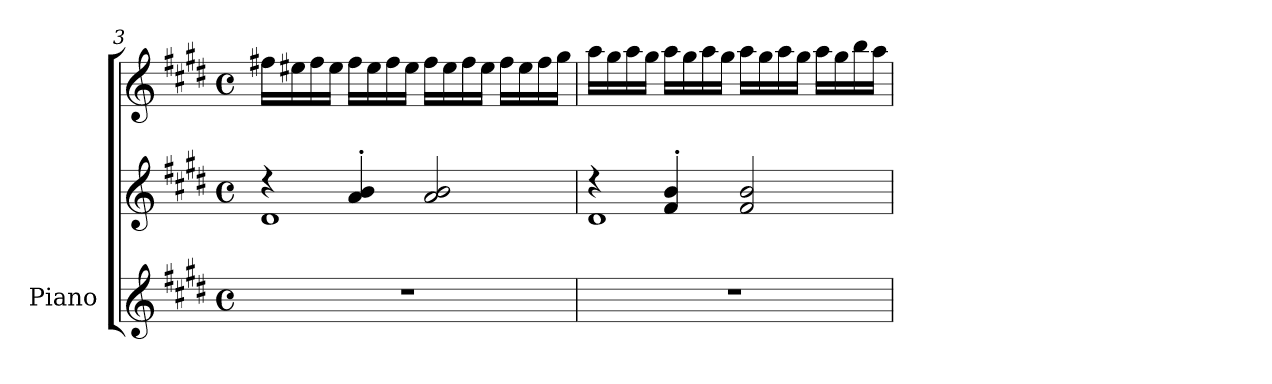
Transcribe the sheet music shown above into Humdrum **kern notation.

**kern	**kern	**kern
*part1	*part1	*part1
*staff3	*staff2	*staff1
*I"Piano	*	*
*I'Pno	*	*
!!LO:LB:g=z
*clefG2	*clefG2	*clefG2
*k[f#c#g#d#]	*k[f#c#g#d#]	*k[f#c#g#d#]
*M4/4	*M4/4	*M4/4
*met(c)	*met(c)	*met(c)
=3	=3	=3
*	*^	*
1r	4r	1d#	16ff#X\LL
.	.	.	16ee#X\
.	.	.	16ff#\
.	.	.	16ee#\JJ
.	4a/' 4b/'	.	16ff#\LL
.	.	.	16ee#\
.	.	.	16ff#\
.	.	.	16ee#\JJ
.	2a/ 2b/	.	16ff#\LL
.	.	.	16ee#\
.	.	.	16ff#\
.	.	.	16ee#\JJ
.	.	.	16ff#\LL
.	.	.	16ee#\
.	.	.	16ff#\
.	.	.	16gg#\JJ
=4	=4	=4	=4
1r	4r	1d#	16aa\LL
.	.	.	16gg#\
.	.	.	16aa\
.	.	.	16gg#\JJ
.	4f#/' 4b/'	.	16aa\LL
.	.	.	16gg#\
.	.	.	16aa\
.	.	.	16gg#\JJ
.	2f#/ 2b/	.	16aa\LL
.	.	.	16gg#\
.	.	.	16aa\
.	.	.	16gg#\JJ
.	.	.	16aa\LL
.	.	.	16gg#\
.	.	.	16bb\
.	.	.	16aa\JJ
*	*v	*v	*
=	=	=
*-	*-	*-
